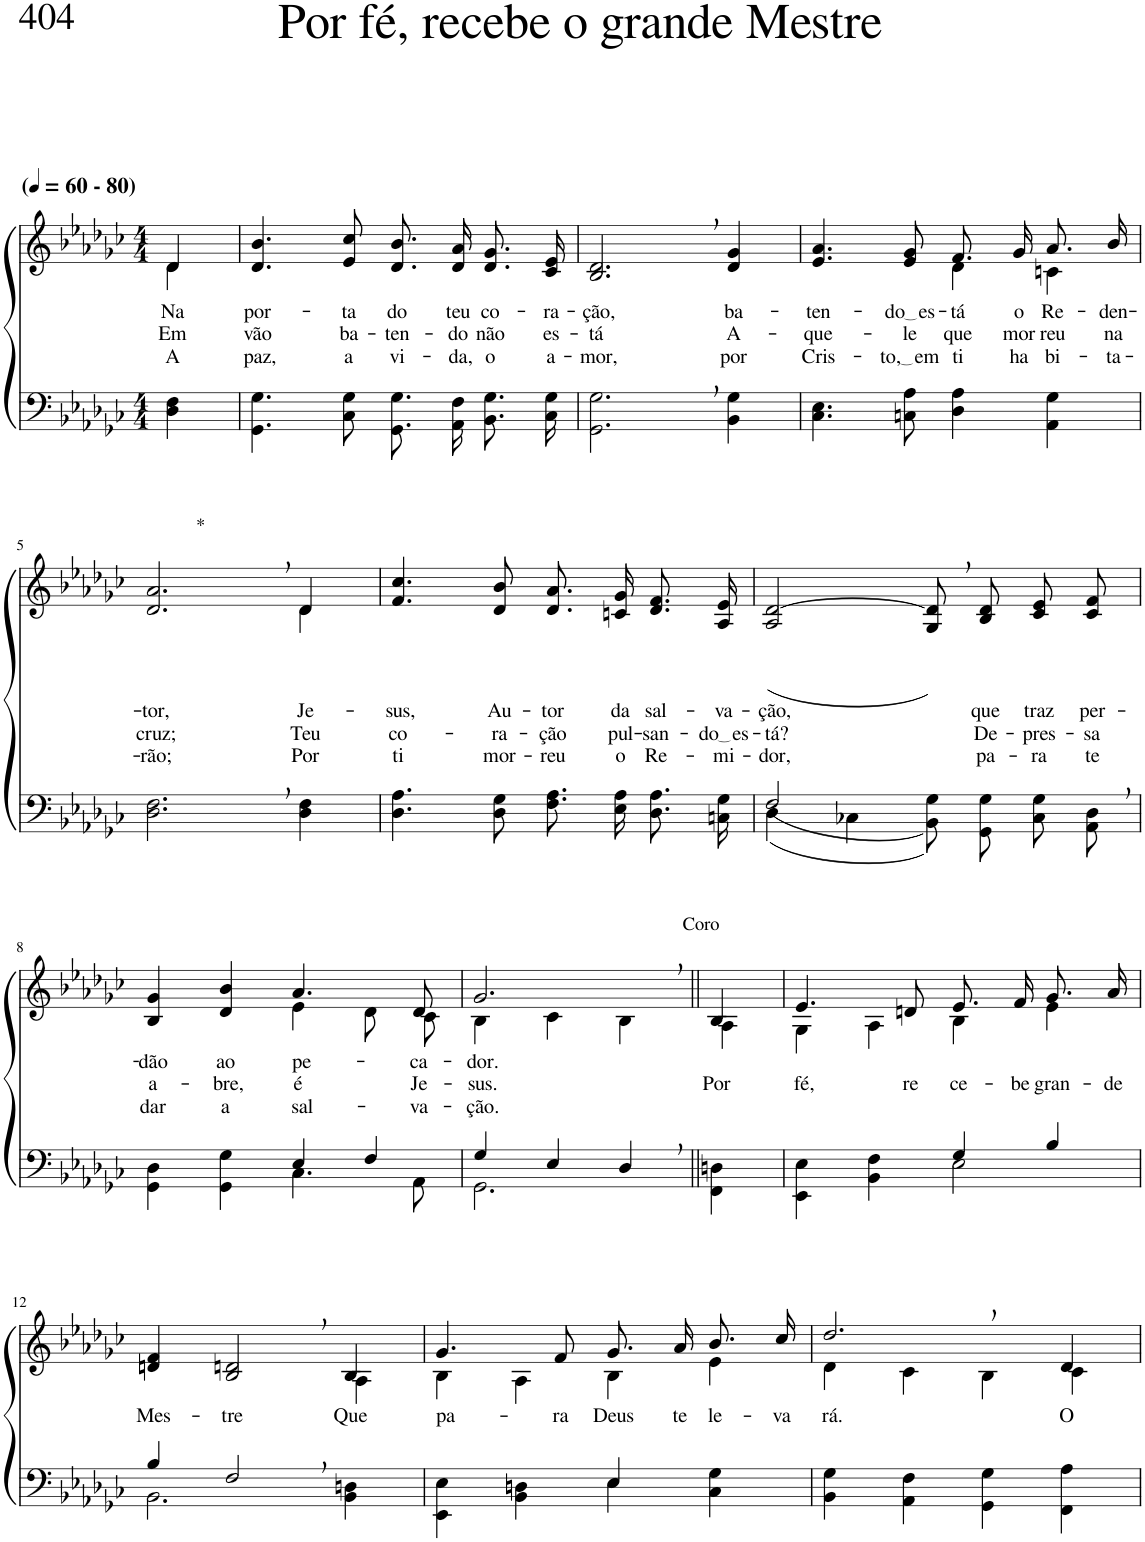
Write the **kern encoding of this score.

**kern	**kern	**text	**text	**text
*part2	*part1	*part1	*part1	*part1
*staff2	*staff1	*staff1	*staff1	*staff1
*I"Parte III e IV	*I"Parte I e II	*	*	*
*clefF4	*clefG2	*	*	*
*Trd-1c-2	*Trd-1c-2	*	*	*
*k[b-e-a-d-g-c-]	*k[b-e-a-d-g-c-]	*	*	*
*M4/4	*M4/4	*	*	*
*MM60	*MM60	*	*	*
=1	=1	=1	=1	=1
!	!LO:TX:a:B:t=(	!	!	!
!	!LO:TX:a:B:t=- 80)	!	!	!
!	!	!LO:LY:b	!LO:LY:b	!LO:LY:b
*	*^	*	*	*
4D-\ 4F\	4d-\	4d-/	Na	Em	A
=2	=2	=2	=2	=2	=2
!	!	!	!LO:LY:b	!LO:LY:b	!LO:LY:b
*	*v	*v	*	*	*
4.GG-\ 4.G-\	4.d-/ 4.b-/	por-	vão	paz,
!	!	!LO:LY:b	!LO:LY:b	!LO:LY:b
8C-\ 8G-\	8e-/ 8cc-/	-ta	ba-	a
!	!	!LO:LY:b	!LO:LY:b	!LO:LY:b
8.GG-/ 8.G-/L	8.d-/ 8.b-/L	do	-ten-	vi-
!	!	!LO:LY:b	!LO:LY:b	!LO:LY:b
16AA-/ 16F/Jk	16d-/ 16a-/Jk	teu	-do	-da,
!	!	!LO:LY:b	!LO:LY:b	!LO:LY:b
8.BB-\ 8.G-\L	8.d-/ 8.g-/L	co-	não	o
!	!	!LO:LY:b	!LO:LY:b	!LO:LY:b
16C-\ 16G-\Jk	16c-/ 16e-/Jk	-ra-	es-	a-
=3	=3	=3	=3	=3
!	!	!LO:LY:b	!LO:LY:b	!LO:LY:b
2.GG-\, 2.G-\,	2.B-/, 2.d-/,	-ção,	-tá	-mor,
!	!	!LO:LY:b	!LO:LY:b	!LO:LY:b
4BB-\ 4G-\	4d-/ 4g-/	ba-	A-	por
=4	=4	=4	=4	=4
!	!	!LO:LY:b	!LO:LY:b	!LO:LY:b
*	*^	*	*	*
4.C-\ 4.E-\	4.e-/ 4.a-/	2ryy	-ten-	-que-	Cris-
!	!	!	!LO:LY:b	!LO:LY:b	!LO:LY:b
8Cn\ 8A-\	8e-/ 8g-/	.	do es	-le	to, em
!	!	!	!LO:LY:b	!	!
!	!	!	!	!LO:LY:b	!LO:LY:b
4D-\ 4A-\	8.f/L	4d-\	.	que	-ti
!	!	!	!LO:LY:b	!LO:LY:b	!LO:LY:b
.	16g-/Jk	.	o	mor-	ha-
!	!	!	!LO:LY:b	!LO:LY:b	!LO:LY:b
4AA-\ 4G-\	8.a-/L	4cn\	Re-	-reu	-bi-
!	!	!	!LO:LY:b	!LO:LY:b	!LO:LY:b
.	16b-/Jk	.	-den-	na	-ta-
!!LO:LB:g=z	!!
=5	=5	=5	=5	=5	=5
!	!LO:TX:a:t=*	!	!	!	!
!	!	!	!LO:LY:b	!LO:LY:b	!LO:LY:b
2.D-\, 2.F\,	2.d-/, 2.a-/,	2.ryy	-tor,	cruz;	-rão;
!	!	!	!LO:LY:b	!LO:LY:b	!LO:LY:b
4D-\ 4F\	4d-/	4d-\	Je-	Teu	Por
=6	=6	=6	=6	=6	=6
!	!	!	!LO:LY:b	!LO:LY:b	!LO:LY:b
*	*v	*v	*	*	*
4.D-\ 4.A-\	4.f/ 4.cc-/	-sus,	co-	ti
!	!	!LO:LY:b	!LO:LY:b	!LO:LY:b
8D-\ 8G-\	8d-/ 8b-/	Au-	-ra-	mor-
!	!	!LO:LY:b	!LO:LY:b	!LO:LY:b
8.F\ 8.A-\L	8.d-/ 8.a-/L	-tor	-ção	-reu
!	!	!LO:LY:b	!LO:LY:b	!LO:LY:b
16E-\ 16A-\Jk	16cn/ 16g-/Jk	da	pul-	o
!	!	!LO:LY:b	!LO:LY:b	!LO:LY:b
8.D-\ 8.A-\L	8.d-/ 8.f/L	sal-	-san-	Re-
!	!	!LO:LY:b	!LO:LY:b	!LO:LY:b
16Cn\ 16G-\Jk	16A-/ 16e-/Jk	-va-	do es	-mi-
=7	=7	=7	=7	=7
*^	*	*	*	*
!	!	!	!LO:LY:b	!LO:LY:b	!LO:LY:b
(2F/	(4D-\	(2A-/ [2d-/	-ção,	-tá?	-dor,
.	4C-X\	.	.	.	.
2ryy	8BB-\ 8G-\L))	8G-,/ 8d-],/L)	.	.	.
!	!	!	!LO:LY:b	!LO:LY:b	!LO:LY:b
.	8GG-\ 8G-\J	8B-/ 8d-/J	que	De-	pa-
!	!	!	!LO:LY:b	!LO:LY:b	!LO:LY:b
.	8C-/ 8G-/L	8c-/ 8e-/L	traz	-pres-	-ra
!	!	!	!LO:LY:b	!LO:LY:b	!LO:LY:b
.	8AA-/ 8D-/J	8c-/ 8f/J	per-	-sa	te
!!LO:LB:g=z
=8	=8	=8	=8	=8	=8
!	!	!	!LO:LY:b	!LO:LY:b	!LO:LY:b
*	*	*^	*	*	*
2ryy	4GG-\ 4D-\	4B-/ 4g-/	2ryy	-dão	a-	dar
!	!	!	!	!LO:LY:b	!LO:LY:b	!LO:LY:b
.	4GG-\ 4G-\	4d-/ 4b-/	.	ao	-bre,	a
!	!	!	!	!LO:LY:b	!LO:LY:b	!LO:LY:b
4E-/	4.C-\	4.a-/	4e-\	pe-	é	sal-
4F/	.	.	8d-\L	.	.	.
!	!	!	!	!LO:LY:b	!LO:LY:b	!LO:LY:b
.	8AA-\	8d-/	8c-\J	ca-	Je-	va-
=9	=9	=9	=9	=9	=9	=9
!	!	!	!	!LO:LY:b	!LO:LY:b	!LO:LY:b
4G-/	2.GG-\	2.g-,/	4B-\	-dor.	-sus.	-ção.
4E-/	.	.	4c-\	.	.	.
!	!	!	!LO:TX:a:t=Coro	!	!	!
4D-,/	.	.	4B-\	.	.	.
*v	*v	*	*	*	*	*
=10||	=10||	=10||	=10||	=10||	=10||
!	!	!	!	!LO:LY:b	!
4FF\ 4Dn\	4B-/	4A-\	.	Por	.
=11	=11	=11	=11	=11	=11
*^	*	*	*	*	*
!	!	!	!	!	!LO:LY:b	!
2ryy	4EE-\ 4E-\	4.e-/	4G-\	.	fé,	.
.	4BB-\ 4F\	.	4A-\	.	.	.
!	!	!	!	!	!LO:LY:b	!
.	.	8dn/	.	.	re-	.
!	!	!	!	!	!LO:LY:b	!
4G-/	2E-\	8.e-/L	4B-\	.	-ce-	.
!	!	!	!	!	!LO:LY:b	!
.	.	16f/Jk	.	.	-be	.
!	!	!	!	!	!LO:LY:b	!
4B-/	.	8.g-/L	4e-\	.	gran-	.
!	!	!	!	!	!LO:LY:b	!
.	.	16a-/Jk	.	.	-de	.
!!LO:LB:g=z	!!
=12	=12	=12	=12	=12	=12	=12
!	!	!	!	!LO:LY:b	!	!
4B-/	2.BB-\	4dn/ 4f/	2.ryy	Mes-	.	.
!	!	!	!	!LO:LY:b	!	!
2F,/	.	2B-/, 2dn/,	.	-tre	.	.
!	!	!	!	!LO:LY:b	!	!
4ryy	4BB-\ 4Dn\	4B-/	4A-\	Que	.	.
=13	=13	=13	=13	=13	=13	=13
!	!	!	!	!LO:LY:b	!	!
2ryy	4EE-\ 4E-\	4.g-/	4B-\	pa-	.	.
.	4BB-\ 4Dn\	.	4A-\	.	.	.
!	!	!	!	!LO:LY:b	!	!
.	.	8f/	.	-ra	.	.
!	!	!	!	!LO:LY:b	!	!
4E-/	4E-\	8.g-/L	4B-\	Deus	.	.
!	!	!	!	!LO:LY:b	!	!
.	.	16a-/Jk	.	te	.	.
!	!	!	!	!LO:LY:b	!	!
4ryy	4C-\ 4G-\	8.b-/L	4e-\	le-	.	.
!	!	!	!	!LO:LY:b	!	!
.	.	16cc-/Jk	.	-va-	.	.
*v	*v	*	*	*	*	*
=14	=14	=14	=14	=14	=14
!	!	!	!LO:LY:b	!	!
4BB-\ 4G-\	2.dd-,/	4d-\	-rá.	.	.
4AA-\ 4F\	.	4c-\	.	.	.
4GG-\ 4G-\	.	4B-\	.	.	.
!	!	!	!LO:LY:b	!	!
4FF\ 4A-\	4d-/	4c-\	O	.	.
*	*v	*v	*	*	*
=	=	=	=	=
*-	*-	*-	*-	*-
